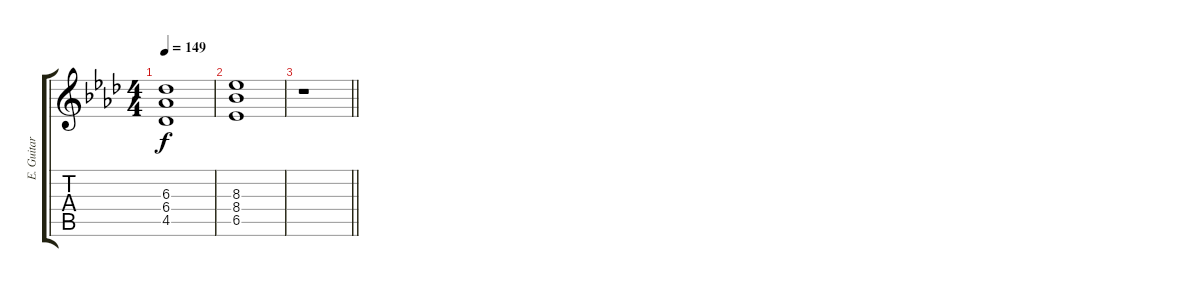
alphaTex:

\track ("E. Guitar II" "E. Guitar ") {instrument overdrivenguitar}
\staff {score tabs}
\tuning (E4 B3 G3 D3 A2 E2) {hide}
\ts (4 4)
\tempo 149
\clef g2
\ks ab
(6.3 6.4 4.5).1{dy f} |
(8.3 8.4 6.5).1 |
\barLineRight lightlight
r.1
